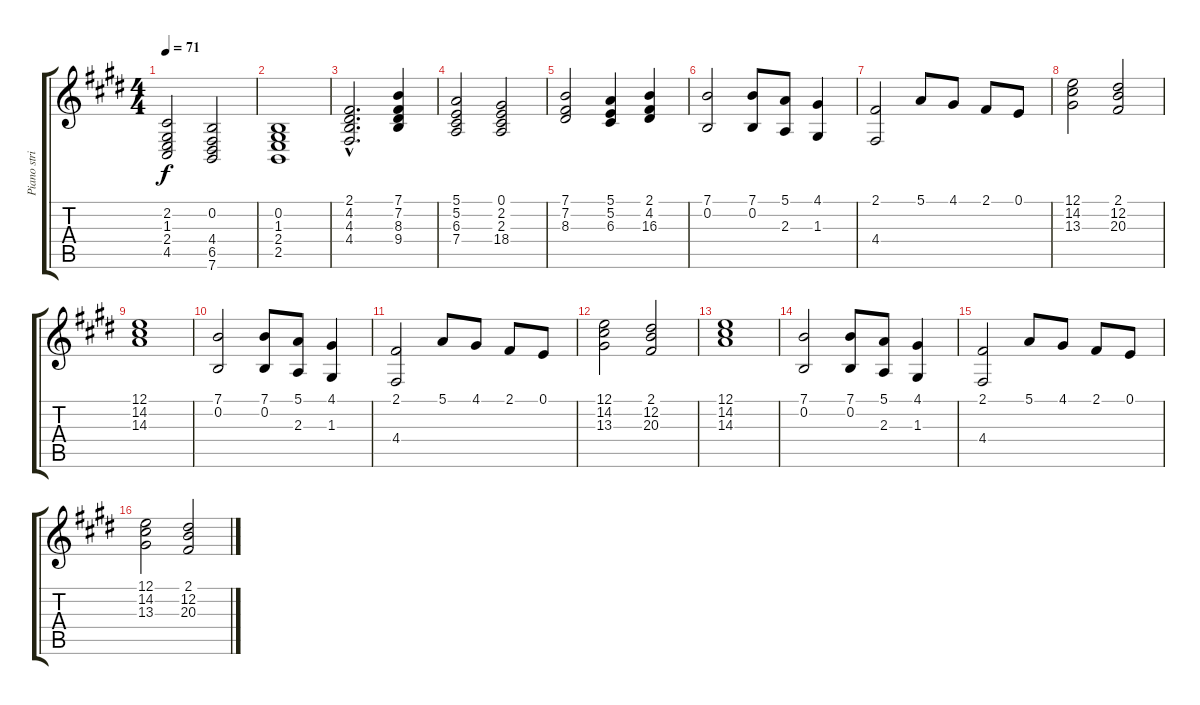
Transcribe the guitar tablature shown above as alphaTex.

\track ("Piano strings" "Piano stri") {instrument stringensemble1}
\staff {score tabs}
\tuning (E4 B3 G3 D3 A2 E2) {hide}
\ts (4 4)
\tempo 71
\clef g2
\ks e
(2.2 1.3 2.4 4.5).2{dy f} (0.2 4.4 6.5 7.6).2 |
(0.2 1.3 2.4 2.5).1 |
(2.1{hac} 4.2{hac} 4.3{hac} 4.4{hac}).2{d} (7.1 7.2 8.3 9.4).4 |
(5.1 5.2 6.3 7.4).2 (0.1 2.2 2.3 18.4).2 |
(7.1 7.2 8.3).2 (5.1 5.2 6.3).4 (2.1 4.2 16.3).4 |
(7.1 0.2).2 (7.1 0.2).8 (5.1 2.3).8 (4.1 1.3).4 |
(2.1 4.4).2 5.1.8 4.1.8 2.1.8 0.1.8 |
(12.1 14.2 13.3).2 (2.1 12.2 20.3).2 |
(12.1 14.2 14.3).1 |
(7.1 0.2).2 (7.1 0.2).8 (5.1 2.3).8 (4.1 1.3).4 |
(2.1 4.4).2 5.1.8 4.1.8 2.1.8 0.1.8 |
(12.1 14.2 13.3).2 (2.1 12.2 20.3).2 |
(12.1 14.2 14.3).1 |
(7.1 0.2).2 (7.1 0.2).8 (5.1 2.3).8 (4.1 1.3).4 |
(2.1 4.4).2 5.1.8 4.1.8 2.1.8 0.1.8 |
(12.1 14.2 13.3).2 (2.1 12.2 20.3).2
